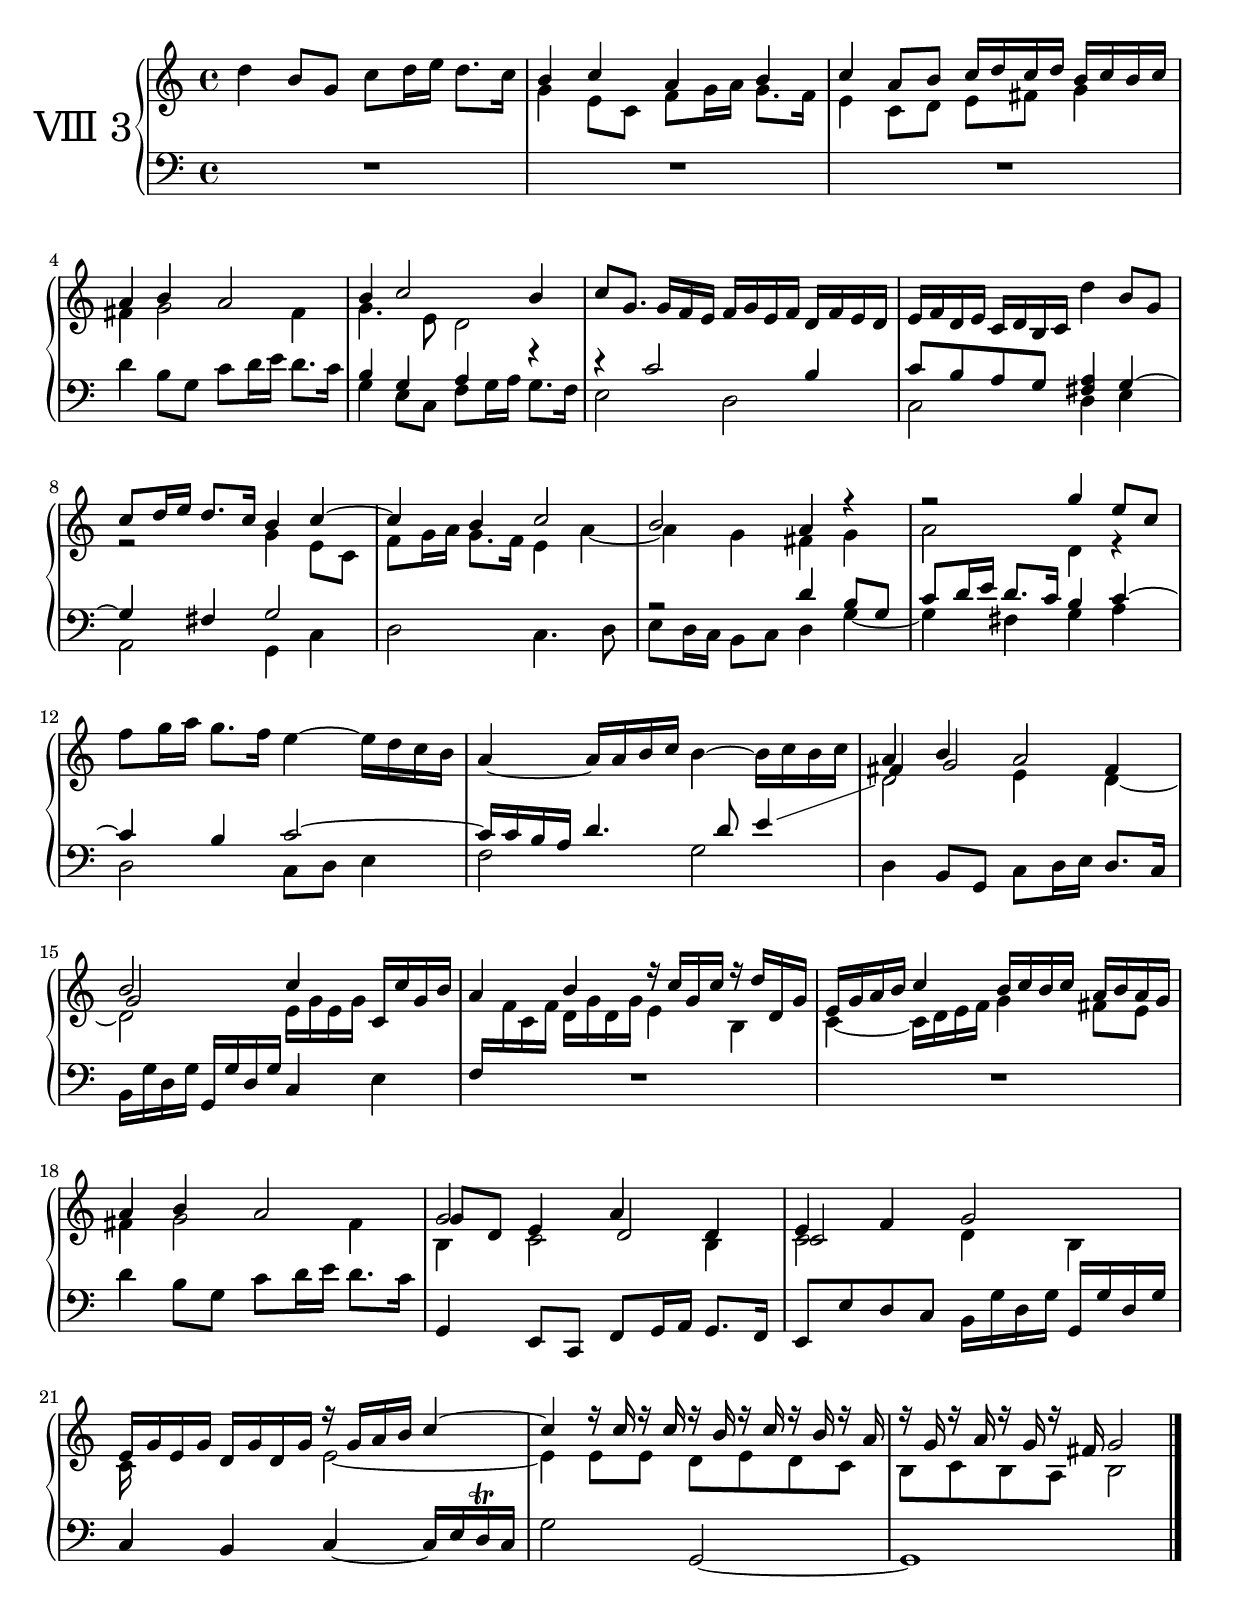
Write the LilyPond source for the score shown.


sopriii = \relative c''
{
	\oneVoice d4 b8 g c d16 e d8. c16 |
	\voiceOne b4 c a b |
	c a8 b c16 d c d b c b c |
	a4 b a2 |
	b4 c2 b4 |
	\oneVoice c8 g8. g16 f e f g e f d f e d |
	e f d e c d b c d'4 b8 g |
	\voiceOne c d16 e d8. c16 b4 c ~ |
	c b c2 |
	b a4 r |
	r2 g'4 e8 c |
	\oneVoice f g16 a g8. f16 e4 ~ e16 d c b |
	a4 ~ a16 a b c b4 ~ b16 c b c |
	\voiceOne a4 b a2 |
	b2 << {c4} \\ {e,16 g e g} >>
	c, c' g b |
	a4 b r16 c g c r d d, g |
	e g a b c4 b16 c b c a b a g |
	a4 b a2 |
	g a4 d, |
	e f g2 |
	e16 g e g d g d g r g a b c4 ~ |
	c r16 c r c r b r c r b r a |
	r g r a r g r fis g2 |
	\bar "|."
}

altoiii = \relative c''
{
	\showStaffSwitch
	s1 |
	g4 e8 c f g16 a g8. f16 |
	e4 c8 d e fis g4 |
	fis g2 fis4 |
	g4. e8 d2 |
	s1 |
	s1 |
	r2 g4 e8 c |
	f g16 a g8. f16 e4 a ~ |
	a g fis g |
	a2 d,4 r |
	s1 |
	s1 |
	\voiceThree fis4 g2 fis4 |
	g2 s2 |
	\hideStaffSwitch
	\change Staff="down" \voiceOne f,16 \change Staff="up" \voiceTwo f' c f d g d g e4 b |
	c4 ~ c16 d e f g4 fis8 e |
	fis4 g2 fis4 |
	\voiceThree g8 d e4 d2 |
	c \voiceTwo d4 b |
	c16 s4.. e2 ~ |
	e4 e8 e d e d c |
	b c b a b2 |
}

tenoriii = \relative c'
{
	\showStaffSwitch
	%\change Staff = "up"
	\clef bass
	\oneVoice R1 |
	R1 |
	R1 |
	d4 b8 g c d16 e d8. c16 |
	\voiceOne b4 g a r |
	r4 c2 b4 |
	c8 b a g <fis a>4 g ~ |
	g fis g2 |
	s1 |
	r2 d'4 b8 g |
	c d16 e d8. c16 b4 c ~ |
	c b c2 ~ |
	c16 c b a d4. d8 e4 |
	\change Staff="up" \voiceTwo d2 e4 d ~ |
	\hideStaffSwitch
	d2 s | \change Staff ="down" \voiceOne
	s1 |
	s1 |
	\oneVoice d4 b8 g c d16 e d8. c16 |
	\change Staff="up" \voiceTwo b4 c2 b4 |
	c2 s |
}

bassiii = \relative c'
{
	s1*4 |
	g4 e8 c f g16 a g8. f16 |
	e2 d c d4 e |
	a,2 g4 c |
	d2 c4. d8 |
	e d16 c b8 c d4 g ~ |
	g fis g a |
	d,2 c8 d e4 |
	f2 g |
	\oneVoice d4 b8 g c d16 e d8. c16 |
	b16 g' d g g, g' d g c,4 e |
	R1 |
	R1 |
	s1 |
	\oneVoice g,4 e8 c f g16 a g8. f16 |
	e8 e' d c b16 g' d g g, g' d g |
	c,4 b c ~ c16 e d\trill c |
	g'2 g, ~|
	g1 |
}

\include "merge.ly"
\score
{
	\new PianoStaff <<
		\accidentalStyle "piano"

		\set PianoStaff.instrumentName = # "Ⅷ 3"
		\new Staff = "up" << { \sopriii } \\ {\altoiii} >>
		\new Staff = "down" << {\tenoriii } \\ {\bassiii} >>
	>>
	\layout 
	{
		\context { \PianoStaff \override InstrumentName #'font-size = #5  }
		\context { \Staff \consists #merge-rests-engraver }
		\context { \Staff \consists #merge-mmrests-engraver }
		\context 
		{
			%\Score
			%\override SpacingSpanner.common-shortest-duration = #(ly:make-moment 1/8)
		}
	}
	\midi {\tempo 4=100}
}